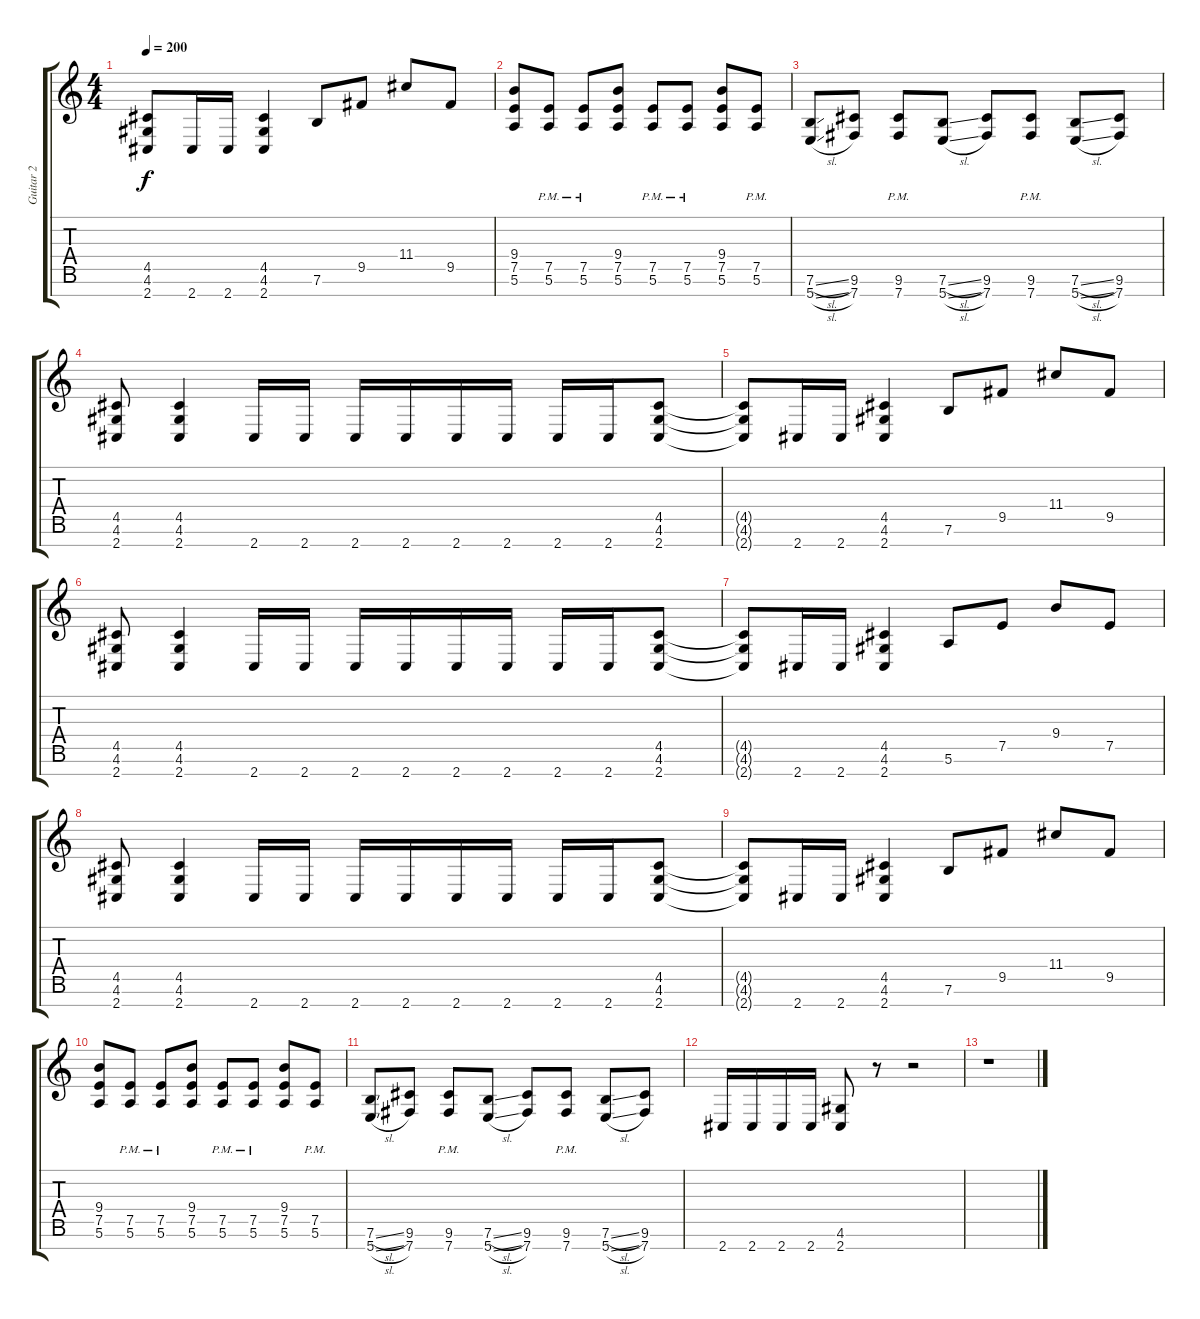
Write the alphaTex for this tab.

\track ("Guitar 2" "Guitar 2") {instrument overdrivenguitar}
\staff {score tabs}
\tuning (E4 B3 G3 D3 A2 E2 B1) {hide}
\ts (4 4)
\tempo 200
\clef g2
\ks c
(4.5{t} 4.6{t} 2.7{t}).8{dy f} 2.7.16 2.7.16 (4.5 4.6 2.7).4 7.6.8 9.5.8 11.4.8 9.5.8 |
(9.4 7.5 5.6).8 (7.5{pm} 5.6{pm}).8 (7.5{pm} 5.6{pm}).8 (9.4 7.5 5.6).8 (7.5{pm} 5.6{pm}).8 (7.5{pm} 5.6{pm}).8 (9.4 7.5 5.6).8 (7.5{pm} 5.6{pm}).8 |
(7.6{sl} 5.7{sl}).8 (9.6 7.7).8 (9.6{pm} 7.7{pm}).8 (7.6{sl} 5.7{sl}).8 (9.6 7.7).8 (9.6{pm} 7.7{pm}).8 (7.6{sl} 5.7{sl}).8 (9.6 7.7).8 |
(4.5 4.6 2.7).8 (4.5 4.6 2.7).4 2.7.16 2.7.16 2.7.16 2.7.16 2.7.16 2.7.16 2.7.16 2.7.16 (4.5 4.6 2.7).8 |
(4.5{t} 4.6{t} 2.7{t}).8 2.7.16 2.7.16 (4.5 4.6 2.7).4 7.6.8 9.5.8 11.4.8 9.5.8 |
(4.5 4.6 2.7).8 (4.5 4.6 2.7).4 2.7.16 2.7.16 2.7.16 2.7.16 2.7.16 2.7.16 2.7.16 2.7.16 (4.5 4.6 2.7).8 |
(4.5{t} 4.6{t} 2.7{t}).8 2.7.16 2.7.16 (4.5 4.6 2.7).4 5.6.8 7.5.8 9.4.8 7.5.8 |
(4.5 4.6 2.7).8 (4.5 4.6 2.7).4 2.7.16 2.7.16 2.7.16 2.7.16 2.7.16 2.7.16 2.7.16 2.7.16 (4.5 4.6 2.7).8 |
(4.5{t} 4.6{t} 2.7{t}).8 2.7.16 2.7.16 (4.5 4.6 2.7).4 7.6.8 9.5.8 11.4.8 9.5.8 |
(9.4 7.5 5.6).8 (7.5{pm} 5.6{pm}).8 (7.5{pm} 5.6{pm}).8 (9.4 7.5 5.6).8 (7.5{pm} 5.6{pm}).8 (7.5{pm} 5.6{pm}).8 (9.4 7.5 5.6).8 (7.5{pm} 5.6{pm}).8 |
(7.6{sl} 5.7{sl}).8 (9.6 7.7).8 (9.6{pm} 7.7{pm}).8 (7.6{sl} 5.7{sl}).8 (9.6 7.7).8 (9.6{pm} 7.7{pm}).8 (7.6{sl} 5.7{sl}).8 (9.6 7.7).8 |
2.7.16 2.7.16 2.7.16 2.7.16 (4.6 2.7).8 r.8 r.2 |
r.1
